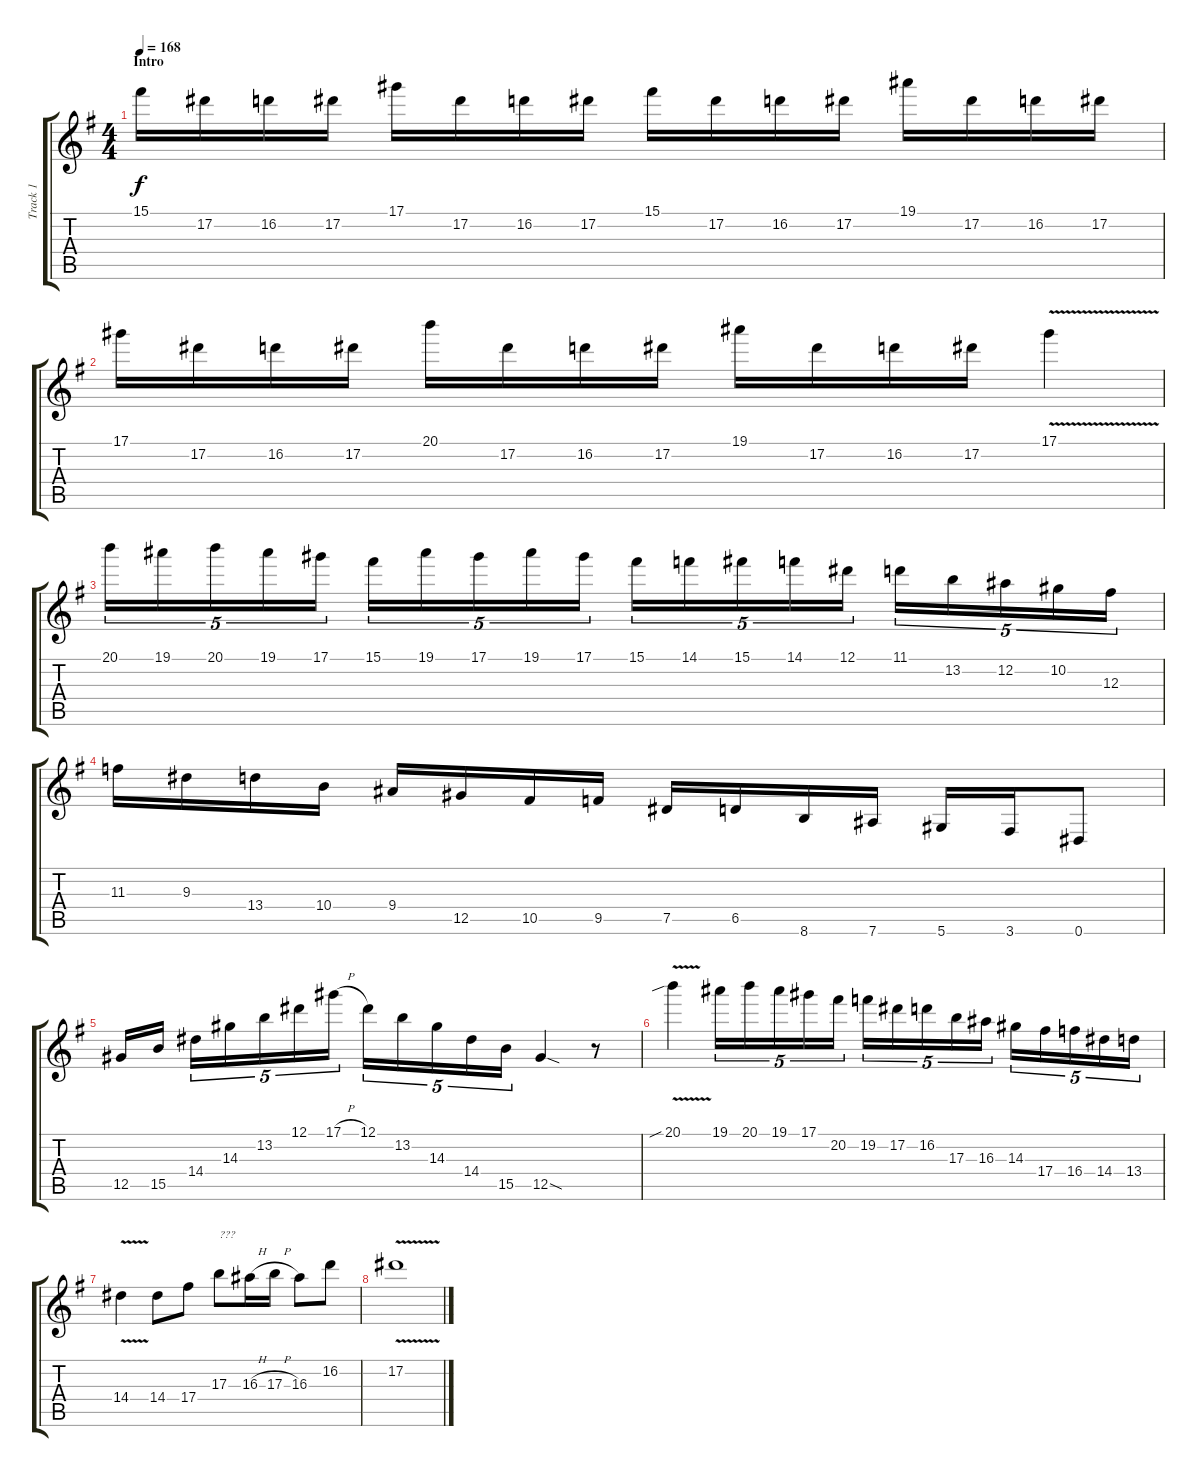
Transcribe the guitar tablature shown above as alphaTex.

\track ("Track 1" "Track 1") {instrument overdrivenguitar}
\staff {score tabs}
\tuning (Eb4 Bb3 Gb3 Db3 Ab2 Eb2) {hide}
\ts (4 4)
\section ("" "Intro")
\tempo 168
\clef g2
\ks eminor
15.1.16{dy f instrument overdrivenguitar} 17.2.16 16.2.16 17.2.16 17.1.16 17.2.16 16.2.16 17.2.16 15.1.16 17.2.16 16.2.16 17.2.16 19.1.16 17.2.16 16.2.16 17.2.16 |
17.1.16 17.2.16 16.2.16 17.2.16 20.1.16 17.2.16 16.2.16 17.2.16 19.1.16 17.2.16 16.2.16 17.2.16 17.1{v}.4 |
20.1.16{tu (5 4)} 19.1.16{tu (5 4)} 20.1.16{tu (5 4)} 19.1.16{tu (5 4)} 17.1.16{tu (5 4)} 15.1.16{tu (5 4)} 19.1.16{tu (5 4)} 17.1.16{tu (5 4)} 19.1.16{tu (5 4)} 17.1.16{tu (5 4)} 15.1.16{tu (5 4)} 14.1.16{tu (5 4)} 15.1.16{tu (5 4)} 14.1.16{tu (5 4)} 12.1.16{tu (5 4)} 11.1.16{tu (5 4)} 13.2.16{tu (5 4)} 12.2.16{tu (5 4)} 10.2.16{tu (5 4)} 12.3.16{tu (5 4)} |
11.3.16 9.3.16 13.4.16 10.4.16 9.4.16 12.5.16 10.5.16 9.5.16 7.5.16 6.5.16 8.6.16 7.6.16 5.6.16 3.6.16 0.6.8 |
12.5.16 15.5.16 14.4.16{tu (5 4)} 14.3.16{tu (5 4)} 13.2.16{tu (5 4)} 12.1.16{tu (5 4)} 17.1{h}.16{tu (5 4)} 12.1.16{tu (5 4)} 13.2.16{tu (5 4)} 14.3.16{tu (5 4)} 14.4.16{tu (5 4)} 15.5.16{tu (5 4)} 12.5{sod}.4 r.8 |
20.1{v sib}.4 19.1.16{tu (5 4)} 20.1.16{tu (5 4)} 19.1.16{tu (5 4)} 17.1.16{tu (5 4)} 20.2.16{tu (5 4)} 19.2.16{tu (5 4)} 17.2.16{tu (5 4)} 16.2.16{tu (5 4)} 17.3.16{tu (5 4)} 16.3.16{tu (5 4)} 14.3.16{tu (5 4)} 17.4.16{tu (5 4)} 16.4.16{tu (5 4)} 14.4.16{tu (5 4)} 13.4.16{tu (5 4)} |
14.4{v}.4 14.4.8 17.4.8 17.3.8{txt "???"} 16.3{h}.16 17.3{h}.16 16.3.8 16.2.8 |
17.2{v}.1
